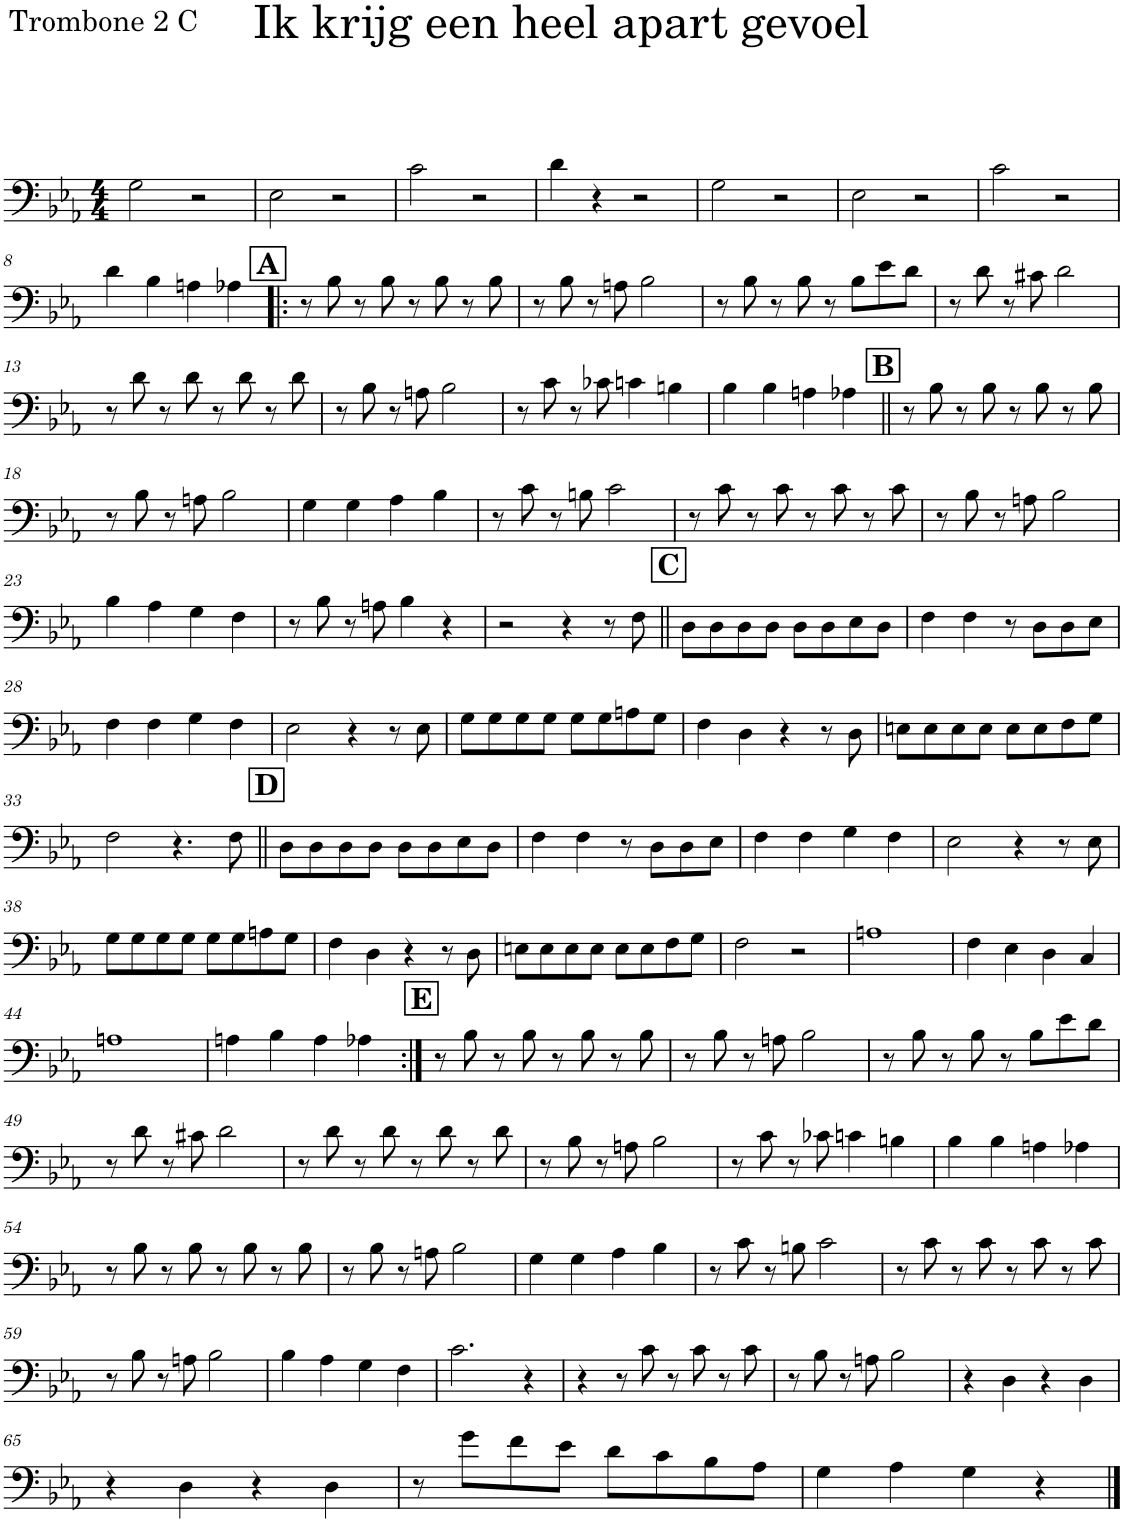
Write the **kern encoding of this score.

**kern
*part1
*staff1
*I"Trombone
*I'Trb.
*clefF4
*k[b-e-a-]
*M4/4
=1
2G\
2r
=2
2E-\
2r
=3
2c\
2r
=4
4d\
4r
2r
=5
2G\
2r
=6
2E-\
2r
=7
2c\
2r
!!LO:LB:g=z
=8
4d\
4B-\
4An\
4A-X\
!!LO:REH:place=s1:a:B:cj:fs=14:t=A
=9!|:
8r
8B-\
8r
8B-\
8r
8B-\
8r
8B-\
=10
8r
8B-\
8r
8An\
2B-\
=11
8r
8B-\
8r
8B-\
8r
8B-\L
8e-\
8d\J
=12
8r
8d\
8r
8c#X\
2d\
!!LO:LB:g=z
=13
8r
8d\
8r
8d\
8r
8d\
8r
8d\
=14
8r
8B-\
8r
8An\
2B-\
=15
8r
8c\
8r
8c-X\
4cn\
4Bn\
=16
4B-\
4B-\
4An\
4A-X\
!!LO:REH:place=s1:a:B:cj:fs=14:t=B
=17||
8r
8B-\
8r
8B-\
8r
8B-\
8r
8B-\
!!LO:LB:g=z
=18
8r
8B-\
8r
8An\
2B-\
=19
4G\
4G\
4A-\
4B-\
=20
8r
8c\
8r
8Bn\
2c\
=21
8r
8c\
8r
8c\
8r
8c\
8r
8c\
=22
8r
8B-\
8r
8An\
2B-\
!!LO:LB:g=z
=23
4B-\
4A-\
4G\
4F\
=24
8r
8B-\
8r
8An\
4B-\
4r
=25
2r
4r
8r
8F\
!!LO:REH:place=s1:a:B:cj:fs=14:t=C
=26||
8D\L
8D\
8D\
8D\J
8D\L
8D\
8E-\
8D\J
=27
4F\
4F\
8r
8D\L
8D\
8E-\J
!!LO:LB:g=z
=28
4F\
4F\
4G\
4F\
=29
2E-\
4r
8r
8E-\
=30
8G\L
8G\
8G\
8G\J
8G\L
8G\
8An\
8G\J
=31
4F\
4D\
4r
8r
8D\
=32
8En\L
8E\
8E\
8E\J
8E\L
8E\
8F\
8G\J
!!LO:LB:g=z
=33
2F\
4.r
8F\
!!LO:REH:place=s1:a:B:cj:fs=14:t=D
=34||
8D\L
8D\
8D\
8D\J
8D\L
8D\
8E-\
8D\J
=35
4F\
4F\
8r
8D\L
8D\
8E-\J
=36
4F\
4F\
4G\
4F\
=37
2E-\
4r
8r
8E-\
!!LO:LB:g=z
=38
8G\L
8G\
8G\
8G\J
8G\L
8G\
8An\
8G\J
=39
4F\
4D\
4r
8r
8D\
=40
8En\L
8E\
8E\
8E\J
8E\L
8E\
8F\
8G\J
=41
2F\
2r
=42
1An
=43
4F\
4E-\
4D\
4C/
!!LO:LB:g=z
=44
1An
=45
4An\
4B-\
4A\
4A-X\
!!LO:REH:place=s1:a:B:cj:fs=14:t=E
=46:|!
8r
8B-\
8r
8B-\
8r
8B-\
8r
8B-\
=47
8r
8B-\
8r
8An\
2B-\
=48
8r
8B-\
8r
8B-\
8r
8B-\L
8e-\
8d\J
!!LO:LB:g=z
=49
8r
8d\
8r
8c#X\
2d\
=50
8r
8d\
8r
8d\
8r
8d\
8r
8d\
=51
8r
8B-\
8r
8An\
2B-\
=52
8r
8c\
8r
8c-X\
4cn\
4Bn\
=53
4B-\
4B-\
4An\
4A-X\
!!LO:LB:g=z
=54
8r
8B-\
8r
8B-\
8r
8B-\
8r
8B-\
=55
8r
8B-\
8r
8An\
2B-\
=56
4G\
4G\
4A-\
4B-\
=57
8r
8c\
8r
8Bn\
2c\
=58
8r
8c\
8r
8c\
8r
8c\
8r
8c\
!!LO:LB:g=z
=59
8r
8B-\
8r
8An\
2B-\
=60
4B-\
4A-\
4G\
4F\
=61
2.c\
4r
=62
4r
8r
8c\
8r
8c\
8r
8c\
=63
8r
8B-\
8r
8An\
2B-\
=64
4r
4D\
4r
4D\
!!LO:LB:g=z
=65
4r
4D\
4r
4D\
=66
8r
8g\L
8f\
8e-\J
8d\L
8c\
8B-\
8A-\J
=67
4G\
4A-\
4G\
4r
==
*-
